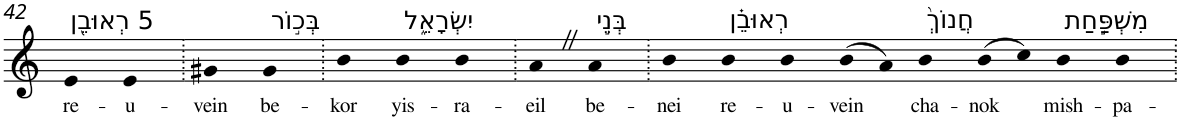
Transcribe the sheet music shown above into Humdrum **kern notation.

**kern	**text
*part1	*part1
*staff1	*staff1
*I"Piano	*
*I'Pno	*
!!LO:PB:g=z
*clefG2	*
*k[]	*
=42	=42
!LO:TX:a:t=5 רְאוּבֵ֖ן	!
!	!LO:LY:b
4e	re-
!	!LO:LY:b
4e	-u-
=43.	=43.
!	!LO:LY:b
4g#X	-vein
!LO:TX:a:t=בְּכ֣וֹר	!
!	!LO:LY:b
4g#	be-
=44.	=44.
!	!LO:LY:b
4b	-kor
!LO:TX:a:t=יִשְׂרָאֵ֑ל	!
!	!LO:LY:b
4b	yis-
!	!LO:LY:b
4b	-ra-
=45.	=45.
!	!LO:LY:b
4aZ	-eil
!LO:TX:a:t=בְּנֵ֣י	!
!	!LO:LY:b
4a	be-
=46.	=46.
!	!LO:LY:b
4b	-nei
!LO:TX:a:t=רְאוּבֵ֗ן	!
!	!LO:LY:b
4b	re-
!	!LO:LY:b
4b	-u-
!	!LO:LY:b
(>8b	-vein
8a)	.
!LO:TX:a:t=חֲנוֹךְ֙	!
!	!LO:LY:b
4b	cha-
!	!LO:LY:b
(>8b	-nok
8cc)	.
!LO:TX:a:t=מִשְׁפַּ֣חַת	!
!	!LO:LY:b
4b	mish-
!	!LO:LY:b
4b	-pa-
=.	=.
*-	*-
